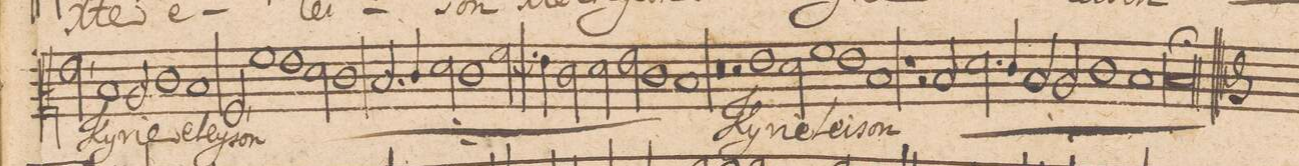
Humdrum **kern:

**kern	**text
*I"ALTVS.	*
*clefC2	*
*k[]	*
*met(c|)	*
*M2/1	*
2g,\	-son
*	*Xij
1d	Ky-
2c/	-ri-
=52-	=52-
1e	-e
1d	eley-
=53-	=53-
2A,/	-son
1a	.
1g\	.
=54-	=54-
2f\	.
*	*ij
1e	Ky-
=55-	=55-
2.d/	-ri-
4e/	-e
2f\	.
1e\	e-
=56-	=56-
(<2.a\	-ley-
4g\)	.
2e\	.
=57-	=57-
2f\	.
2g\	.
1e	.
=58-	=58-
1d	-son
*	*Xij
0r	.
=59-	=59-
2r	.
1g\	Ky-
=60-	=60-
2f\	-ri-
1a	e-
=61-	=61-
1g	-lei-
1d	-son
=62-	=62-
1r	.
2rc	.
*	*ij
2d/	Ky-
=63-	=63-
2.f\	-ri-
4e/	-e-
2d/	.
2c/	-lei-
=64-	=64-
1e	.
1d	.
=65-	=65-
0d;>	-son
*	*Xij
==	==
*-	*-
